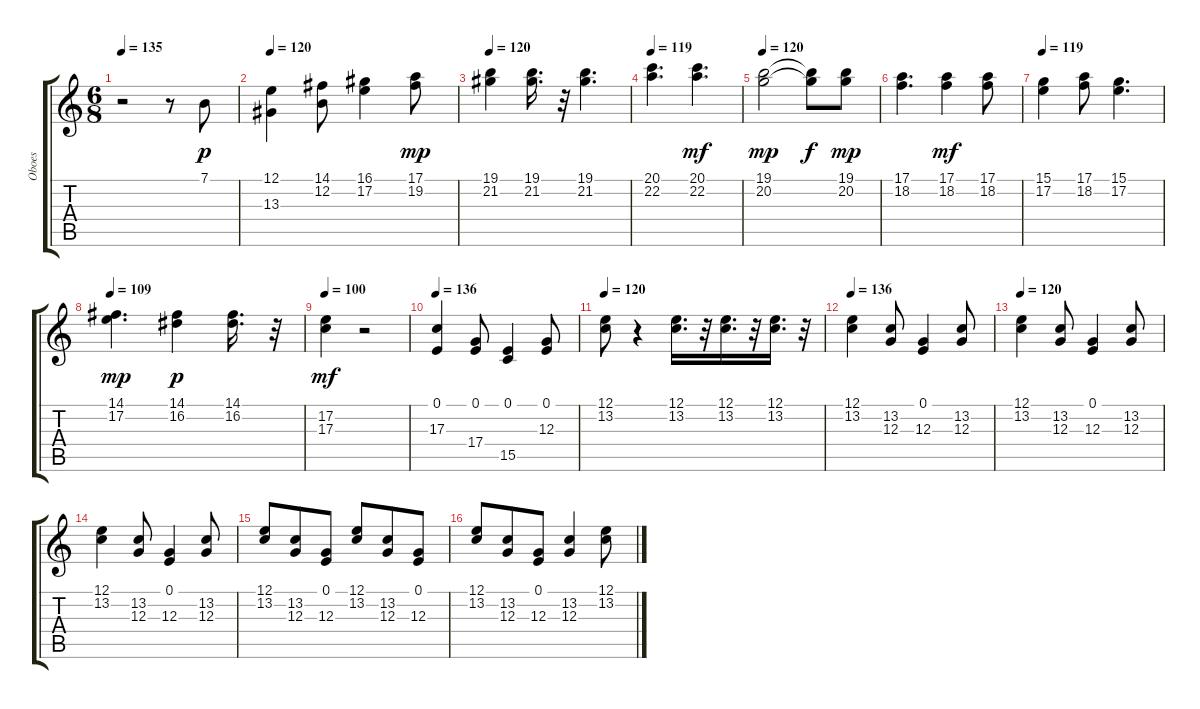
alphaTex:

\track ("Oboes" "Oboes") {instrument oboe}
\staff {score tabs}
\tuning (E4 B3 G3 D3 A2 E2) {hide}
\ts (6 8)
\tempo 135
\clef g2
\ks c
r.2{dy f} r.8 7.1.8{dy p} |
\tempo 120
(12.1 13.3).4 (14.1 12.2).8 (16.1 17.2).4 (17.1 19.2).8{dy mp} |
\tempo 120
(19.1 21.2).4 (19.1 21.2).16{d} r.32 (19.1 21.2).4{d} |
\tempo 119
(20.1 22.2).4{d} (20.1 22.2).4{d dy mf} |
\tempo 120
(19.1 20.2).2{dy mp} (19.1{t} 20.2{t}).8{dy f} (19.1 20.2).8{dy mp} |
(17.1 18.2).4{d} (17.1 18.2).4{dy mf} (17.1 18.2).8 |
\tempo 119
(15.1 17.2).4 (17.1 18.2).8 (15.1 17.2).4{d} |
\tempo 109
(14.1 17.2).4{d dy mp} (14.1 16.2).4{dy p} (14.1 16.2).16{d} r.32 |
\tempo 100
(17.2 17.3).4{dy mf} r.2 |
\tempo 136
(0.1 17.3).4 (0.1 17.4).8 (0.1 15.5).4 (0.1 12.3).8 |
\tempo 120
(12.1 13.2).8 r.4 (12.1 13.2).16{d} r.32 (12.1 13.2).16{d} r.32 (12.1 13.2).16{d} r.32 |
\tempo 136
(12.1 13.2).4 (13.2 12.3).8 (0.1 12.3).4 (13.2 12.3).8 |
\tempo 120
(12.1 13.2).4 (13.2 12.3).8 (0.1 12.3).4 (13.2 12.3).8 |
(12.1 13.2).4 (13.2 12.3).8 (0.1 12.3).4 (13.2 12.3).8 |
(12.1 13.2).8 (13.2 12.3).8 (0.1 12.3).8 (12.1 13.2).8 (13.2 12.3).8 (0.1 12.3).8 |
(12.1 13.2).8 (13.2 12.3).8 (0.1 12.3).8 (13.2 12.3).4 (12.1 13.2).8
